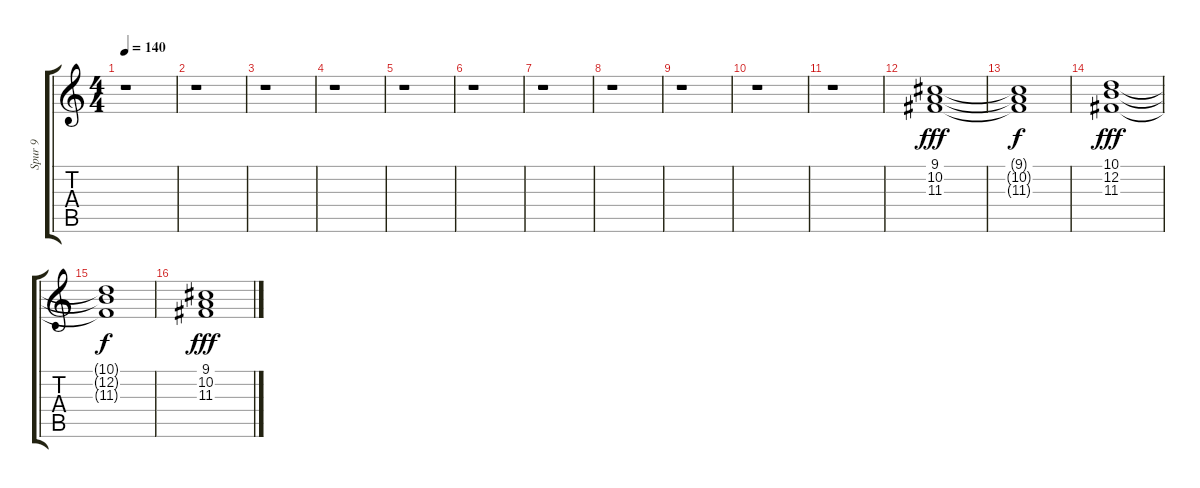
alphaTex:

\track ("Spur 9" "Spur 9") {instrument stringensemble2}
\staff {score tabs}
\tuning (E4 B3 G3 D3 A2 E2) {hide}
\ts (4 4)
\tempo 140
\clef g2
\ks c
r.1{dy fff instrument stringensemble2} |
r.1 |
r.1 |
r.1 |
r.1 |
r.1 |
r.1 |
r.1 |
r.1 |
r.1 |
r.1 |
(9.1 10.2 11.3).1 |
(9.1{t} 10.2{t} 11.3{t}).1{dy f} |
(10.1 12.2 11.3).1{dy fff} |
(10.1{t} 12.2{t} 11.3{t}).1{dy f} |
(9.1 10.2 11.3).1{dy fff}
